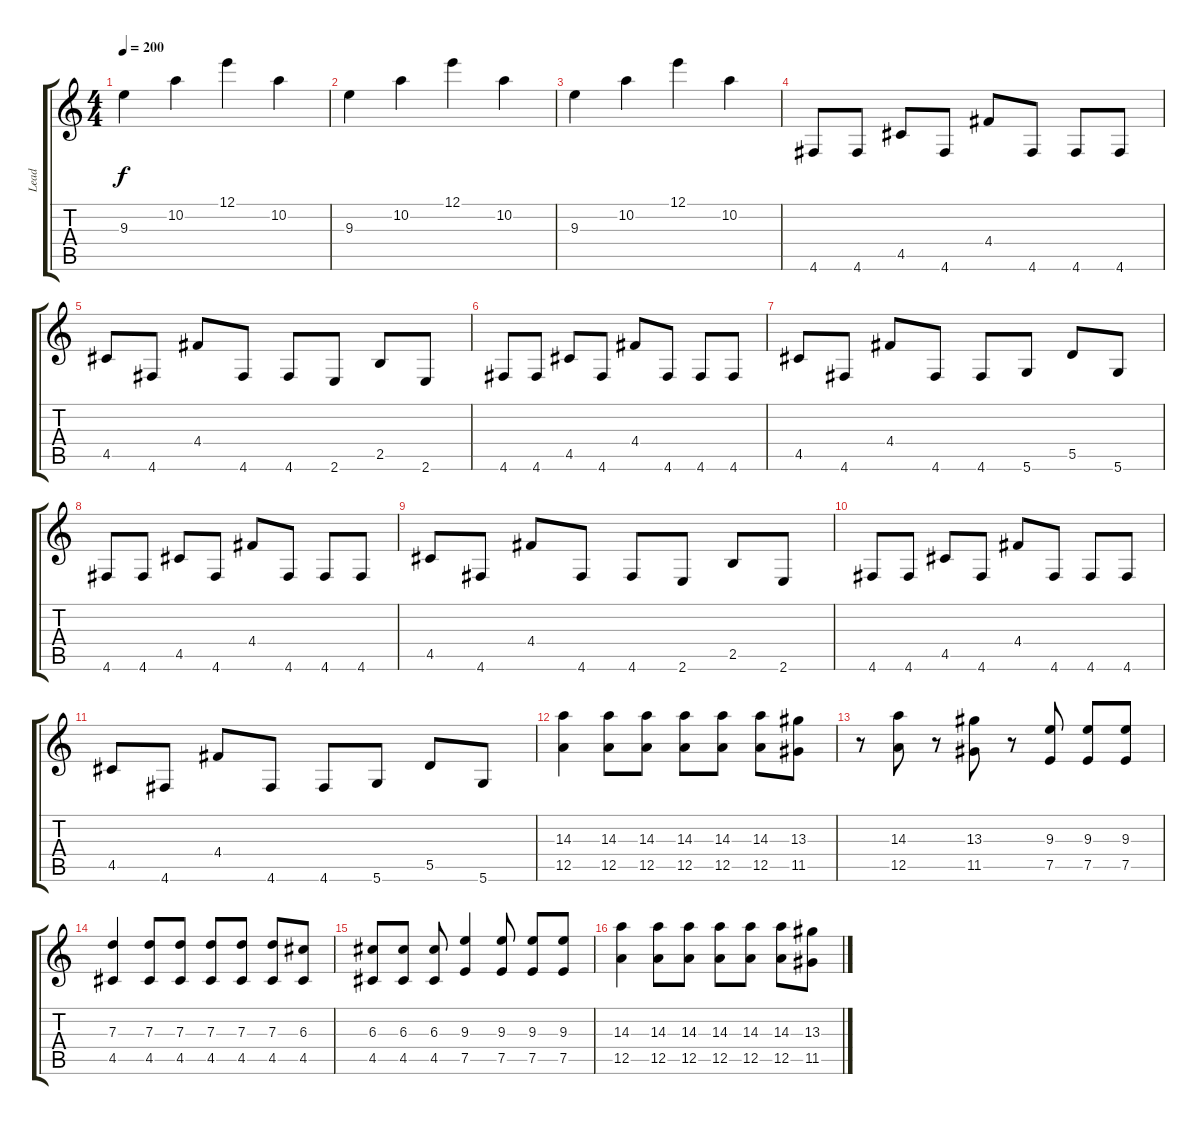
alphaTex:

\track ("Lead" "Lead") {instrument overdrivenguitar}
\staff {score tabs}
\tuning (E4 B3 G3 D3 A2 D2) {hide}
\ts (4 4)
\tempo 200
\clef g2
\ks c
9.3.4{dy f} 10.2.4 12.1.4 10.2.4 |
9.3.4 10.2.4 12.1.4 10.2.4 |
9.3.4 10.2.4 12.1.4 10.2.4 |
4.6.8 4.6.8 4.5.8 4.6.8 4.4.8 4.6.8 4.6.8 4.6.8 |
4.5.8 4.6.8 4.4.8 4.6.8 4.6.8 2.6.8 2.5.8 2.6.8 |
4.6.8 4.6.8 4.5.8 4.6.8 4.4.8 4.6.8 4.6.8 4.6.8 |
4.5.8 4.6.8 4.4.8 4.6.8 4.6.8 5.6.8 5.5.8 5.6.8 |
4.6.8 4.6.8 4.5.8 4.6.8 4.4.8 4.6.8 4.6.8 4.6.8 |
4.5.8 4.6.8 4.4.8 4.6.8 4.6.8 2.6.8 2.5.8 2.6.8 |
4.6.8 4.6.8 4.5.8 4.6.8 4.4.8 4.6.8 4.6.8 4.6.8 |
4.5.8 4.6.8 4.4.8 4.6.8 4.6.8 5.6.8 5.5.8 5.6.8 |
(14.3 12.5).4 (14.3 12.5).8 (14.3 12.5).8 (14.3 12.5).8 (14.3 12.5).8 (14.3 12.5).8 (13.3 11.5).8 |
r.8 (14.3 12.5).8 r.8 (13.3 11.5).8 r.8 (9.3 7.5).8 (9.3 7.5).8 (9.3 7.5).8 |
(7.3 4.5).4 (7.3 4.5).8 (7.3 4.5).8 (7.3 4.5).8 (7.3 4.5).8 (7.3 4.5).8 (6.3 4.5).8 |
(6.3 4.5).8 (6.3 4.5).8 (6.3 4.5).8 (9.3 7.5).4 (9.3 7.5).8 (9.3 7.5).8 (9.3 7.5).8 |
(14.3 12.5).4 (14.3 12.5).8 (14.3 12.5).8 (14.3 12.5).8 (14.3 12.5).8 (14.3 12.5).8 (13.3 11.5).8
